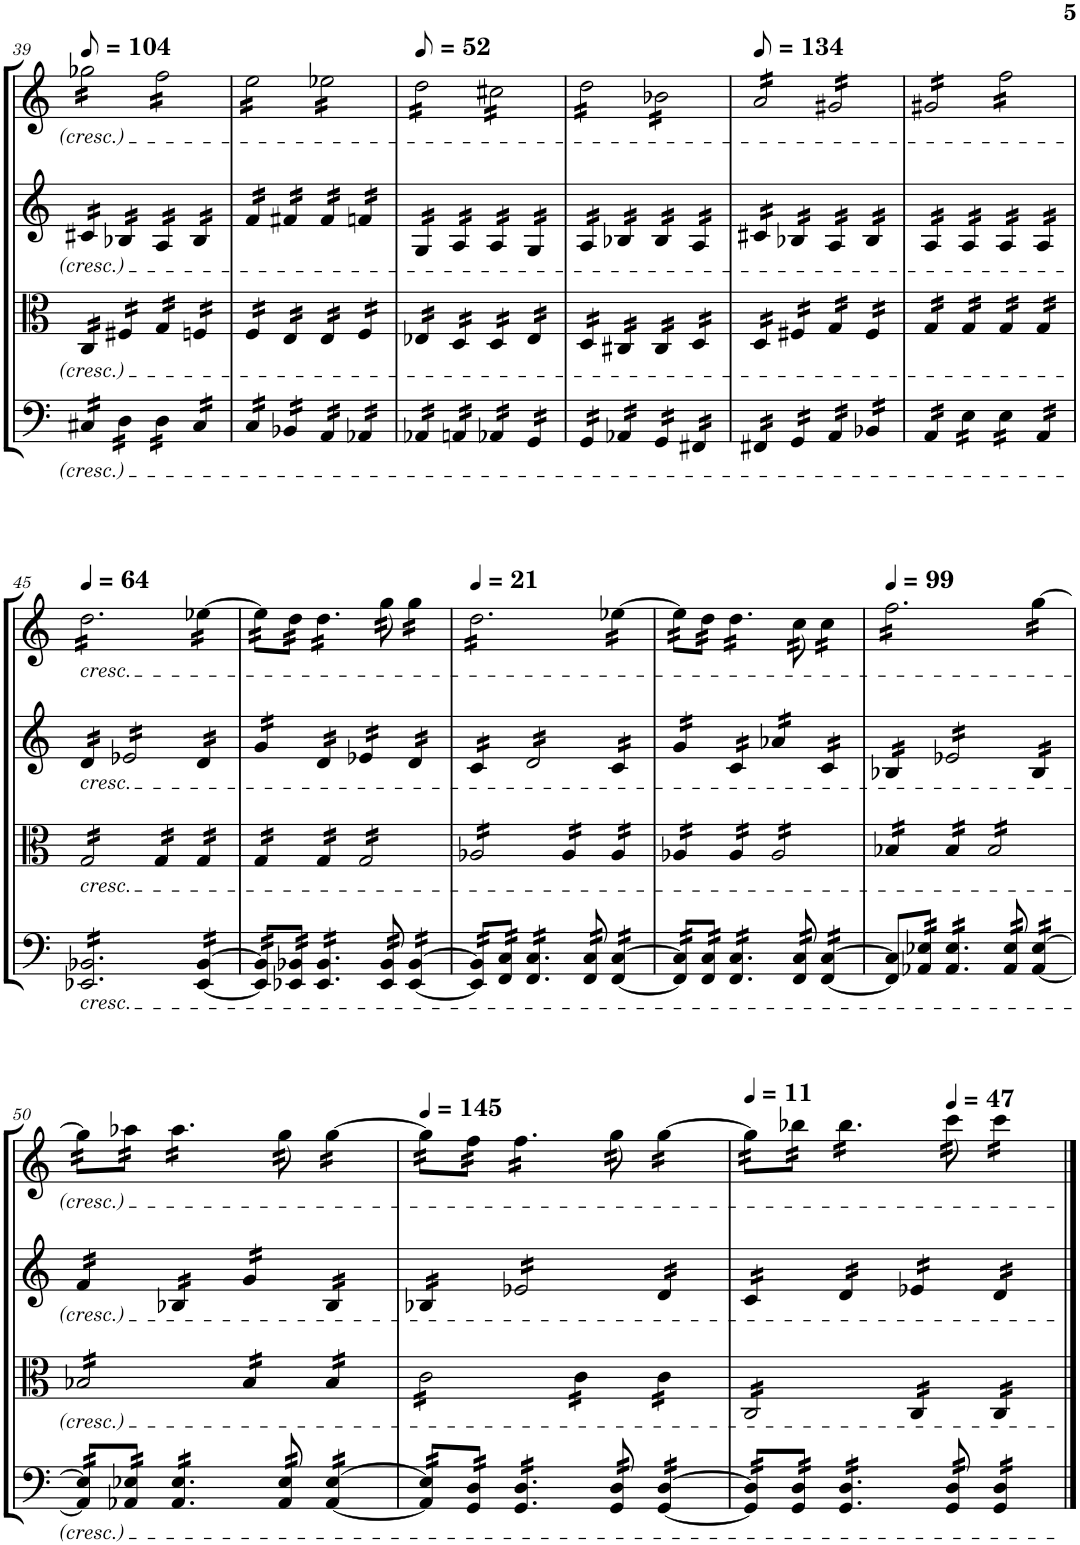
**kern	**kern	**kern	**kern
*part4	*part3	*part2	*part1
*staff4	*staff3	*staff2	*staff1
*I"Violoncello	*I"Viola	*I"Violin II	*I"Violin I
*I'Vc	*I'Vla	*I'Vln	*I'Vln
!!LO:PB:g=z
*clefF4	*clefC3	*clefG2	*clefG2
*k[]	*k[]	*k[]	*k[]
*M4/4	*M4/4	*M4/4	*M4/4
*MM52	*MM52	*MM52	*MM52
=39	=39	=39	=39
*tremolo	*	*	*
*	*tremolo	*	*
*	*	*tremolo	*
*	*	*	*tremolo
16C#X/LL	16C/LL	16c#X/LL	16gg-X\LL
16C#X/	16C/	16c#X/	16gg-X\
16C#X/	16C/	16c#X/	16gg-X\
16C#X/JJ	16C/JJ	16c#X/JJ	16gg-X\
16D\LL	16F#X/LL	16B-X/LL	16gg-X\
16D\	16F#X/	16B-X/	16gg-X\
16D\	16F#X/	16B-X/	16gg-X\
16D\JJ	16F#X/JJ	16B-X/JJ	16gg-X\JJ
16D\LL	16G/LL	16A/LL	16ff\LL
16D\	16G/	16A/	16ff\
16D\	16G/	16A/	16ff\
16D\JJ	16G/JJ	16A/JJ	16ff\
16C#/LL	16Fn/LL	16B-/LL	16ff\
16C#/	16Fn/	16B-/	16ff\
16C#/	16Fn/	16B-/	16ff\
16C#/JJ	16Fn/JJ	16B-/JJ	16ff\JJ
=40	=40	=40	=40
16C/LL	16F/LL	16f/LL	16ee\LL
16C/	16F/	16f/	16ee\
16C/	16F/	16f/	16ee\
16C/JJ	16F/JJ	16f/JJ	16ee\
16BB-X/LL	16E/LL	16f#X/LL	16ee\
16BB-X/	16E/	16f#X/	16ee\
16BB-X/	16E/	16f#X/	16ee\
16BB-X/JJ	16E/JJ	16f#X/JJ	16ee\JJ
16AA/LL	16E/LL	16f#/LL	16ee-X\LL
16AA/	16E/	16f#/	16ee-X\
16AA/	16E/	16f#/	16ee-X\
16AA/JJ	16E/JJ	16f#/JJ	16ee-X\
16AA-X/LL	16F/LL	16fn/LL	16ee-X\
16AA-X/	16F/	16fn/	16ee-X\
16AA-X/	16F/	16fn/	16ee-X\
16AA-X/JJ	16F/JJ	16fn/JJ	16ee-X\JJ
=41	=41	=41	=41
*	*	*	*MM26
16AA-X/LL	16E-X/LL	16G/LL	16dd\LL
16AA-X/	16E-X/	16G/	16dd\
16AA-X/	16E-X/	16G/	16dd\
16AA-X/JJ	16E-X/JJ	16G/JJ	16dd\
16AAn/LL	16D/LL	16A/LL	16dd\
16AAn/	16D/	16A/	16dd\
16AAn/	16D/	16A/	16dd\
16AAn/JJ	16D/JJ	16A/JJ	16dd\JJ
16AA-X/LL	16D/LL	16A/LL	16cc#X\LL
16AA-X/	16D/	16A/	16cc#X\
16AA-X/	16D/	16A/	16cc#X\
16AA-X/JJ	16D/JJ	16A/JJ	16cc#X\
16GG/LL	16E-/LL	16G/LL	16cc#X\
16GG/	16E-/	16G/	16cc#X\
16GG/	16E-/	16G/	16cc#X\
16GG/JJ	16E-/JJ	16G/JJ	16cc#X\JJ
=42	=42	=42	=42
16GG/LL	16D/LL	16A/LL	16dd\LL
16GG/	16D/	16A/	16dd\
16GG/	16D/	16A/	16dd\
16GG/JJ	16D/JJ	16A/JJ	16dd\
16AA-X/LL	16C#X/LL	16B-X/LL	16dd\
16AA-X/	16C#X/	16B-X/	16dd\
16AA-X/	16C#X/	16B-X/	16dd\
16AA-X/JJ	16C#X/JJ	16B-X/JJ	16dd\JJ
16GG/LL	16C#/LL	16B-/LL	16b-X\LL
16GG/	16C#/	16B-/	16b-X\
16GG/	16C#/	16B-/	16b-X\
16GG/JJ	16C#/JJ	16B-/JJ	16b-X\
16FF#X/LL	16D/LL	16A/LL	16b-X\
16FF#X/	16D/	16A/	16b-X\
16FF#X/	16D/	16A/	16b-X\
16FF#X/JJ	16D/JJ	16A/JJ	16b-X\JJ
=43	=43	=43	=43
*	*	*	*MM67
16FF#X/LL	16D/LL	16c#X/LL	16a/LL
16FF#X/	16D/	16c#X/	16a/
16FF#X/	16D/	16c#X/	16a/
16FF#X/JJ	16D/JJ	16c#X/JJ	16a/
16GG/LL	16F#X/LL	16B-X/LL	16a/
16GG/	16F#X/	16B-X/	16a/
16GG/	16F#X/	16B-X/	16a/
16GG/JJ	16F#X/JJ	16B-X/JJ	16a/JJ
16AA/LL	16G/LL	16A/LL	16g#X/LL
16AA/	16G/	16A/	16g#X/
16AA/	16G/	16A/	16g#X/
16AA/JJ	16G/JJ	16A/JJ	16g#X/
16BB-X/LL	16F#/LL	16B-/LL	16g#X/
16BB-X/	16F#/	16B-/	16g#X/
16BB-X/	16F#/	16B-/	16g#X/
16BB-X/JJ	16F#/JJ	16B-/JJ	16g#X/JJ
=44	=44	=44	=44
16AA/LL	16G/LL	16A/LL	16g#X/LL
16AA/	16G/	16A/	16g#X/
16AA/	16G/	16A/	16g#X/
16AA/JJ	16G/JJ	16A/JJ	16g#X/
16E\LL	16G/LL	16A/LL	16g#X/
16E\	16G/	16A/	16g#X/
16E\	16G/	16A/	16g#X/
16E\JJ	16G/JJ	16A/JJ	16g#X/JJ
16E\LL	16G/LL	16A/LL	16ff\LL
16E\	16G/	16A/	16ff\
16E\	16G/	16A/	16ff\
16E\JJ	16G/JJ	16A/JJ	16ff\
16AA/LL	16G/LL	16A/LL	16ff\
16AA/	16G/	16A/	16ff\
16AA/	16G/	16A/	16ff\
16AA/JJ	16G/JJ	16A/JJ	16ff\JJ
!!LO:LB:g=z
=45	=45	=45	=45
*	*	*	*MM64
!	!	!	!LO:TX:b:i:t=cresc.
!	!	!LO:TX:b:i:t=cresc.	!
!	!LO:TX:b:i:t=cresc.	!	!
!LO:TX:b:i:t=cresc.	!	!	!
16EE-X/ 16BB-X/LL	16G/LL	16d/LL	16dd\LL
16EE-X/ 16BB-X/	16G/	16d/	16dd\
16EE-X/ 16BB-X/	16G/	16d/	16dd\
16EE-X/ 16BB-X/	16G/	16d/JJ	16dd\
16EE-X/ 16BB-X/	16G/	16e-X/LL	16dd\
16EE-X/ 16BB-X/	16G/	16e-X/	16dd\
16EE-X/ 16BB-X/	16G/	16e-X/	16dd\
16EE-X/ 16BB-X/	16G/JJ	16e-X/	16dd\
16EE-X/ 16BB-X/	16G/LL	16e-X/	16dd\
16EE-X/ 16BB-X/	16G/	16e-X/	16dd\
16EE-X/ 16BB-X/	16G/	16e-X/	16dd\
16EE-X/ 16BB-X/JJ	16G/JJ	16e-X/JJ	16dd\JJ
[16EE-/ [16BB-/LL	16G/LL	16d/LL	[16ee-X\LL
16EE-/ 16BB-/	16G/	16d/	16ee-X\
16EE-/ 16BB-/	16G/	16d/	16ee-X\
16EE-/ 16BB-/JJ	16G/JJ	16d/JJ	16ee-X\JJ
=46	=46	=46	=46
32EE-/] 32BB-/]LLL	16G/LL	16g/LL	32ee-\]LLL
32EE-/ 32BB-/	.	.	32ee-\
32EE-/ 32BB-/	16G/	16g/	32ee-\
32EE-/ 32BB-/	.	.	32ee-\
32EE-X/ 32BB-X/	16G/	16g/	32dd\
32EE-X/ 32BB-X/	.	.	32dd\
32EE-X/ 32BB-X/	16G/JJ	16g/JJ	32dd\
32EE-X/ 32BB-X/JJJ	.	.	32dd\JJJ
16EE-/ 16BB-/LL	16G/LL	16d/LL	16dd\LL
16EE-/ 16BB-/	16G/	16d/	16dd\
16EE-/ 16BB-/	16G/	16d/	16dd\
16EE-/ 16BB-/	16G/JJ	16d/JJ	16dd\
16EE-/ 16BB-/	16G/LL	16e-X/LL	16dd\
16EE-/ 16BB-/JJ	16G/	16e-X/	16dd\JJ
32EE-/ 32BB-/	16G/	16e-X/	32gg\
32EE-/ 32BB-/	.	.	32gg\
32EE-/ 32BB-/	16G/	16e-X/JJ	32gg\
32EE-/ 32BB-/	.	.	32gg\
[16EE-/ [16BB-/LL	16G/	16d/LL	16gg\LL
16EE-/ 16BB-/	16G/	16d/	16gg\
16EE-/ 16BB-/	16G/	16d/	16gg\
16EE-/ 16BB-/JJ	16G/JJ	16d/JJ	16gg\JJ
=47	=47	=47	=47
*	*	*	*MM21
32EE-/] 32BB-/]LLL	16A-X/LL	16c/LL	16dd\LL
32EE-/ 32BB-/	.	.	.
32EE-/ 32BB-/	16A-X/	16c/	16dd\
32EE-/ 32BB-/	.	.	.
32FF/ 32C/	16A-X/	16c/	16dd\
32FF/ 32C/	.	.	.
32FF/ 32C/	16A-X/	16c/JJ	16dd\
32FF/ 32C/JJJ	.	.	.
16FF/ 16C/LL	16A-X/	16d/LL	16dd\
16FF/ 16C/	16A-X/	16d/	16dd\
16FF/ 16C/	16A-X/	16d/	16dd\
16FF/ 16C/	16A-X/JJ	16d/	16dd\
16FF/ 16C/	16A-/LL	16d/	16dd\
16FF/ 16C/JJ	16A-/	16d/	16dd\
32FF/ 32C/	16A-/	16d/	16dd\
32FF/ 32C/	.	.	.
32FF/ 32C/	16A-/JJ	16d/JJ	16dd\JJ
32FF/ 32C/	.	.	.
[16FF/ [16C/LL	16A-/LL	16c/LL	[16ee-X\LL
16FF/ 16C/	16A-/	16c/	16ee-X\
16FF/ 16C/	16A-/	16c/	16ee-X\
16FF/ 16C/JJ	16A-/JJ	16c/JJ	16ee-X\JJ
=48	=48	=48	=48
32FF/] 32C/]LLL	16A-X/LL	16g/LL	32ee-\]LLL
32FF/ 32C/	.	.	32ee-\
32FF/ 32C/	16A-X/	16g/	32ee-\
32FF/ 32C/	.	.	32ee-\
32FF/ 32C/	16A-X/	16g/	32dd\
32FF/ 32C/	.	.	32dd\
32FF/ 32C/	16A-X/JJ	16g/JJ	32dd\
32FF/ 32C/JJJ	.	.	32dd\JJJ
16FF/ 16C/LL	16A-/LL	16c/LL	16dd\LL
16FF/ 16C/	16A-/	16c/	16dd\
16FF/ 16C/	16A-/	16c/	16dd\
16FF/ 16C/	16A-/JJ	16c/JJ	16dd\
16FF/ 16C/	16A-/LL	16a-X/LL	16dd\
16FF/ 16C/JJ	16A-/	16a-X/	16dd\JJ
32FF/ 32C/	16A-/	16a-X/	32cc\
32FF/ 32C/	.	.	32cc\
32FF/ 32C/	16A-/	16a-X/JJ	32cc\
32FF/ 32C/	.	.	32cc\
[16FF/ [16C/LL	16A-/	16c/LL	16cc\LL
16FF/ 16C/	16A-/	16c/	16cc\
16FF/ 16C/	16A-/	16c/	16cc\
16FF/ 16C/JJ	16A-/JJ	16c/JJ	16cc\JJ
*Xtremolo	*	*	*
=49	=49	=49	=49
*	*	*	*MM99
8FF/] 8C/]L	16B-X/LL	16B-X/LL	16ff\LL
.	16B-X/	16B-X/	16ff\
*tremolo	*	*	*
32AA-X/ 32E-X/	16B-X/	16B-X/	16ff\
32AA-X/ 32E-X/	.	.	.
32AA-X/ 32E-X/	16B-X/JJ	16B-X/JJ	16ff\
32AA-X/ 32E-X/JJJ	.	.	.
16AA-/ 16E-/LL	16B-/LL	16e-X/LL	16ff\
16AA-/ 16E-/	16B-/	16e-X/	16ff\
16AA-/ 16E-/	16B-/	16e-X/	16ff\
16AA-/ 16E-/	16B-/JJ	16e-X/	16ff\
16AA-/ 16E-/	16B-/LL	16e-X/	16ff\
16AA-/ 16E-/JJ	16B-/	16e-X/	16ff\
32AA-/ 32E-/	16B-/	16e-X/	16ff\
32AA-/ 32E-/	.	.	.
32AA-/ 32E-/	16B-/	16e-X/JJ	16ff\JJ
32AA-/ 32E-/	.	.	.
[16AA-/ [16E-/LL	16B-/	16B-/LL	[16gg\LL
16AA-/ 16E-/	16B-/	16B-/	16gg\
16AA-/ 16E-/	16B-/	16B-/	16gg\
16AA-/ 16E-/JJ	16B-/JJ	16B-/JJ	16gg\JJ
!!LO:LB:g=z
=50	=50	=50	=50
32AA-/] 32E-/]LLL	16B-X/LL	16f/LL	32gg\]LLL
32AA-/ 32E-/	.	.	32gg\
32AA-/ 32E-/	16B-X/	16f/	32gg\
32AA-/ 32E-/	.	.	32gg\
32AA-X/ 32E-X/	16B-X/	16f/	32aa-X\
32AA-X/ 32E-X/	.	.	32aa-X\
32AA-X/ 32E-X/	16B-X/	16f/JJ	32aa-X\
32AA-X/ 32E-X/JJJ	.	.	32aa-X\JJJ
16AA-/ 16E-/LL	16B-X/	16B-X/LL	16aa-\LL
16AA-/ 16E-/	16B-X/	16B-X/	16aa-\
16AA-/ 16E-/	16B-X/	16B-X/	16aa-\
16AA-/ 16E-/	16B-X/JJ	16B-X/JJ	16aa-\
16AA-/ 16E-/	16B-/LL	16g/LL	16aa-\
16AA-/ 16E-/JJ	16B-/	16g/	16aa-\JJ
32AA-/ 32E-/	16B-/	16g/	32gg\
32AA-/ 32E-/	.	.	32gg\
32AA-/ 32E-/	16B-/JJ	16g/JJ	32gg\
32AA-/ 32E-/	.	.	32gg\
[16AA-/ [16E-/LL	16B-/LL	16B-/LL	[16gg\LL
16AA-/ 16E-/	16B-/	16B-/	16gg\
16AA-/ 16E-/	16B-/	16B-/	16gg\
16AA-/ 16E-/JJ	16B-/JJ	16B-/JJ	16gg\JJ
=51	=51	=51	=51
*	*	*	*MM145
32AA-/] 32E-/]LLL	16c\LL	16B-X/LL	32gg\]LLL
32AA-/ 32E-/	.	.	32gg\
32AA-/ 32E-/	16c\	16B-X/	32gg\
32AA-/ 32E-/	.	.	32gg\
32GG/ 32D/	16c\	16B-X/	32ff\
32GG/ 32D/	.	.	32ff\
32GG/ 32D/	16c\	16B-X/JJ	32ff\
32GG/ 32D/JJJ	.	.	32ff\JJJ
16GG/ 16D/LL	16c\	16e-X/LL	16ff\LL
16GG/ 16D/	16c\	16e-X/	16ff\
16GG/ 16D/	16c\	16e-X/	16ff\
16GG/ 16D/	16c\JJ	16e-X/	16ff\
16GG/ 16D/	16c\LL	16e-X/	16ff\
16GG/ 16D/JJ	16c\	16e-X/	16ff\JJ
32GG/ 32D/	16c\	16e-X/	32gg\
32GG/ 32D/	.	.	32gg\
32GG/ 32D/	16c\JJ	16e-X/JJ	32gg\
32GG/ 32D/	.	.	32gg\
[16GG/ [16D/LL	16c\LL	16d/LL	[16gg\LL
16GG/ 16D/	16c\	16d/	16gg\
16GG/ 16D/	16c\	16d/	16gg\
16GG/ 16D/JJ	16c\JJ	16d/JJ	16gg\JJ
=52	=52	=52	=52
*	*	*	*MM11
32GG/] 32D/]LLL	16C/LL	16c/LL	32gg\]LLL
32GG/ 32D/	.	.	32gg\
32GG/ 32D/	16C/	16c/	32gg\
32GG/ 32D/	.	.	32gg\
32GG/ 32D/	16C/	16c/	32bb-X\
32GG/ 32D/	.	.	32bb-X\
32GG/ 32D/	16C/	16c/JJ	32bb-X\
32GG/ 32D/JJJ	.	.	32bb-X\JJJ
16GG/ 16D/LL	16C/	16d/LL	16bb-\LL
16GG/ 16D/	16C/	16d/	16bb-\
16GG/ 16D/	16C/	16d/	16bb-\
16GG/ 16D/	16C/JJ	16d/JJ	16bb-\
16GG/ 16D/	16C/LL	16e-X/LL	16bb-\
16GG/ 16D/JJ	16C/	16e-X/	16bb-\JJ
*	*	*	*MM47
32GG/ 32D/	16C/	16e-X/	32ccc\
32GG/ 32D/	.	.	32ccc\
32GG/ 32D/	16C/JJ	16e-X/JJ	32ccc\
32GG/ 32D/	.	.	32ccc\
16GG/ 16D/LL	16C/LL	16d/LL	16ccc\LL
16GG/ 16D/	16C/	16d/	16ccc\
16GG/ 16D/	16C/	16d/	16ccc\
16GG/ 16D/JJ	16C/JJ	16d/JJ	16ccc\JJ
*	*	*	*Xtremolo
*	*	*Xtremolo	*
*	*Xtremolo	*	*
*Xtremolo	*	*	*
==	==	==	==
*-	*-	*-	*-
